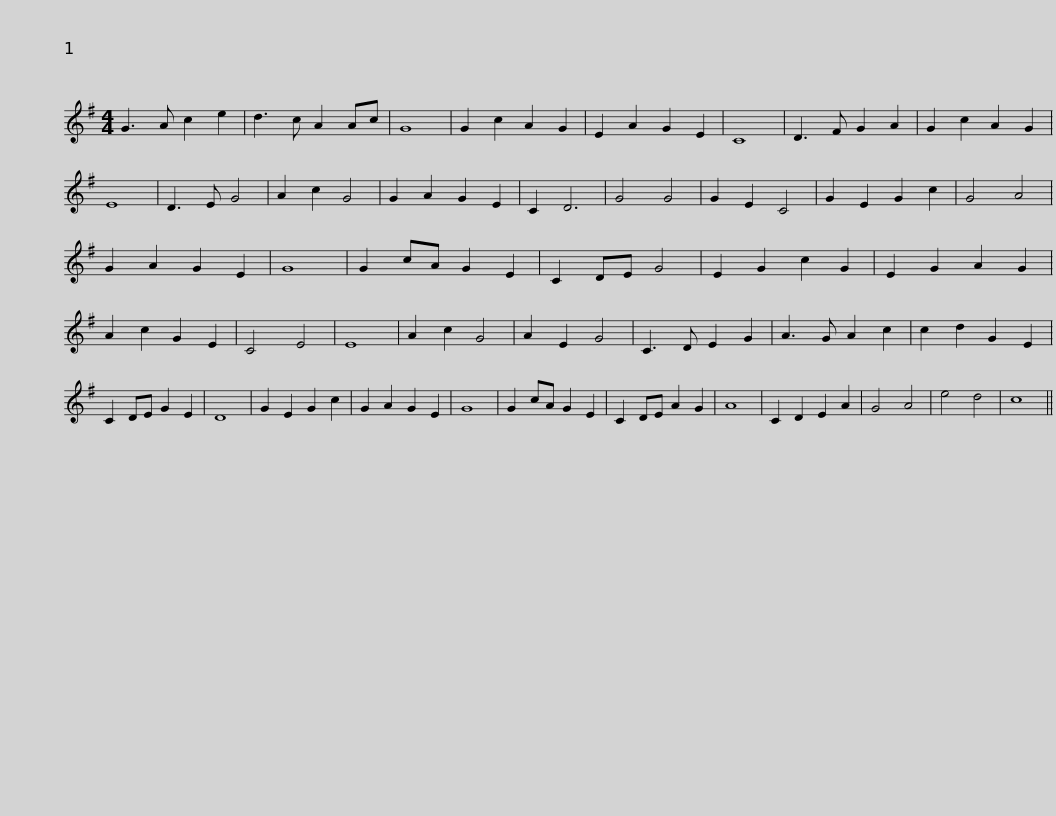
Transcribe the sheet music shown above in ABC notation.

X:1
L:1/8
M:4/4
I:linebreak $
K:G
V:1 treble
V:1
 G3 A c2 e2 | d3 c A2 Ac | G8 | G2 c2 A2 G2 | E2 A2 G2 E2 | %5
 C8 | D3 F G2 A2 | G2 c2 A2 G2 | E8 | D3 E G4 |$ %10
 A2 c2 G4 | G2 A2 G2 E2 | C2 D6 | G4 G4 | G2 E2 C4 | %15
 G2 E2 G2 c2 | G4 A4 | G2 A2 G2 E2 | G8 | G2 cA G2 E2 | %20
 C2 DE G4 |$ E2 G2 c2 G2 | E2 G2 A2 G2 | A2 c2 G2 E2 | C4 E4 | %25
 E8 | A2 c2 G4 | A2 E2 G4 | C3 D E2 G2 | A3 G A2 c2 | %30
 c2 d2 G2 E2 |$ C2 DE G2 E2 | D8 | G2 E2 G2 c2 | G2 A2 G2 E2 | %35
 G8 | G2 cA G2 E2 | C2 DE A2 G2 | A8 | C2 D2 E2 A2 | %40
 G4 A4 | e4 d4 | c8 || %43
